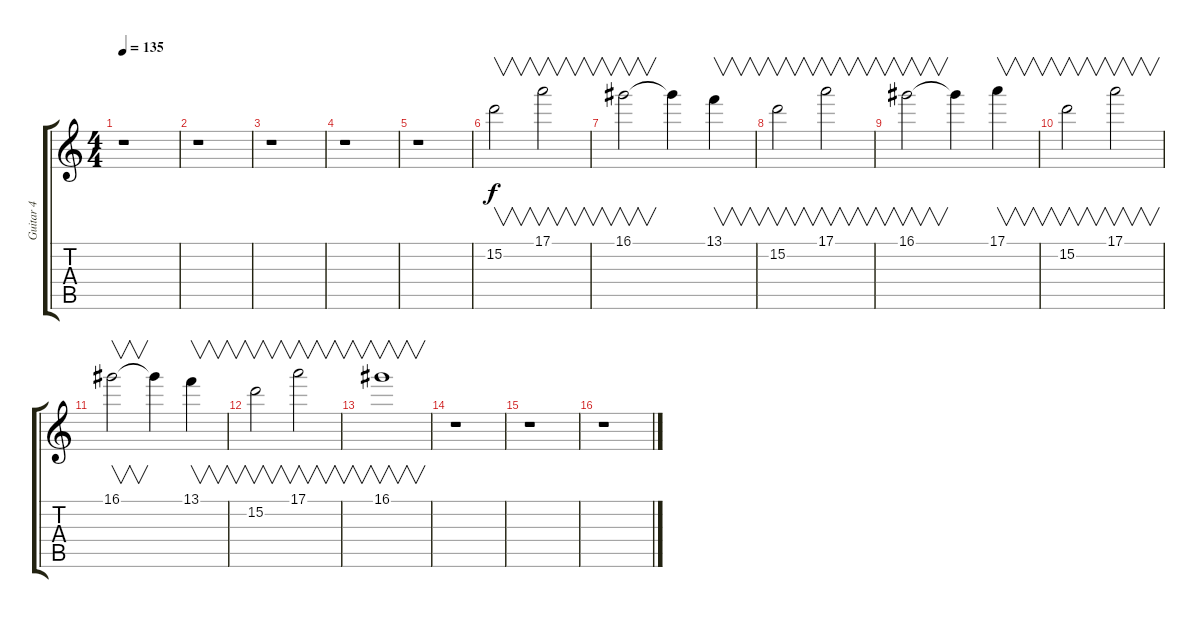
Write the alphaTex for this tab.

\track ("Guitar 4" "Guitar 4") {instrument distortionguitar}
\staff {score tabs}
\tuning (E4 B3 G3 D3 A2 D2) {hide}
\ts (4 4)
\tempo 135
\clef g2
\ks c
r.1{dy f} |
r.1 |
r.1 |
r.1 |
r.1 |
15.2.2{v balance 8} 17.1.2{v} |
16.1.2{v} 16.1{t}.4 13.1.4{v} |
15.2.2{v balance 8} 17.1.2{v} |
16.1.2{v} 16.1{t}.4 17.1.4{v} |
15.2.2{v balance 8} 17.1.2{v} |
16.1.2{v} 16.1{t}.4 13.1.4{v} |
15.2.2{v balance 8} 17.1.2{v} |
16.1.1{v} |
r.1 |
r.1 |
r.1
